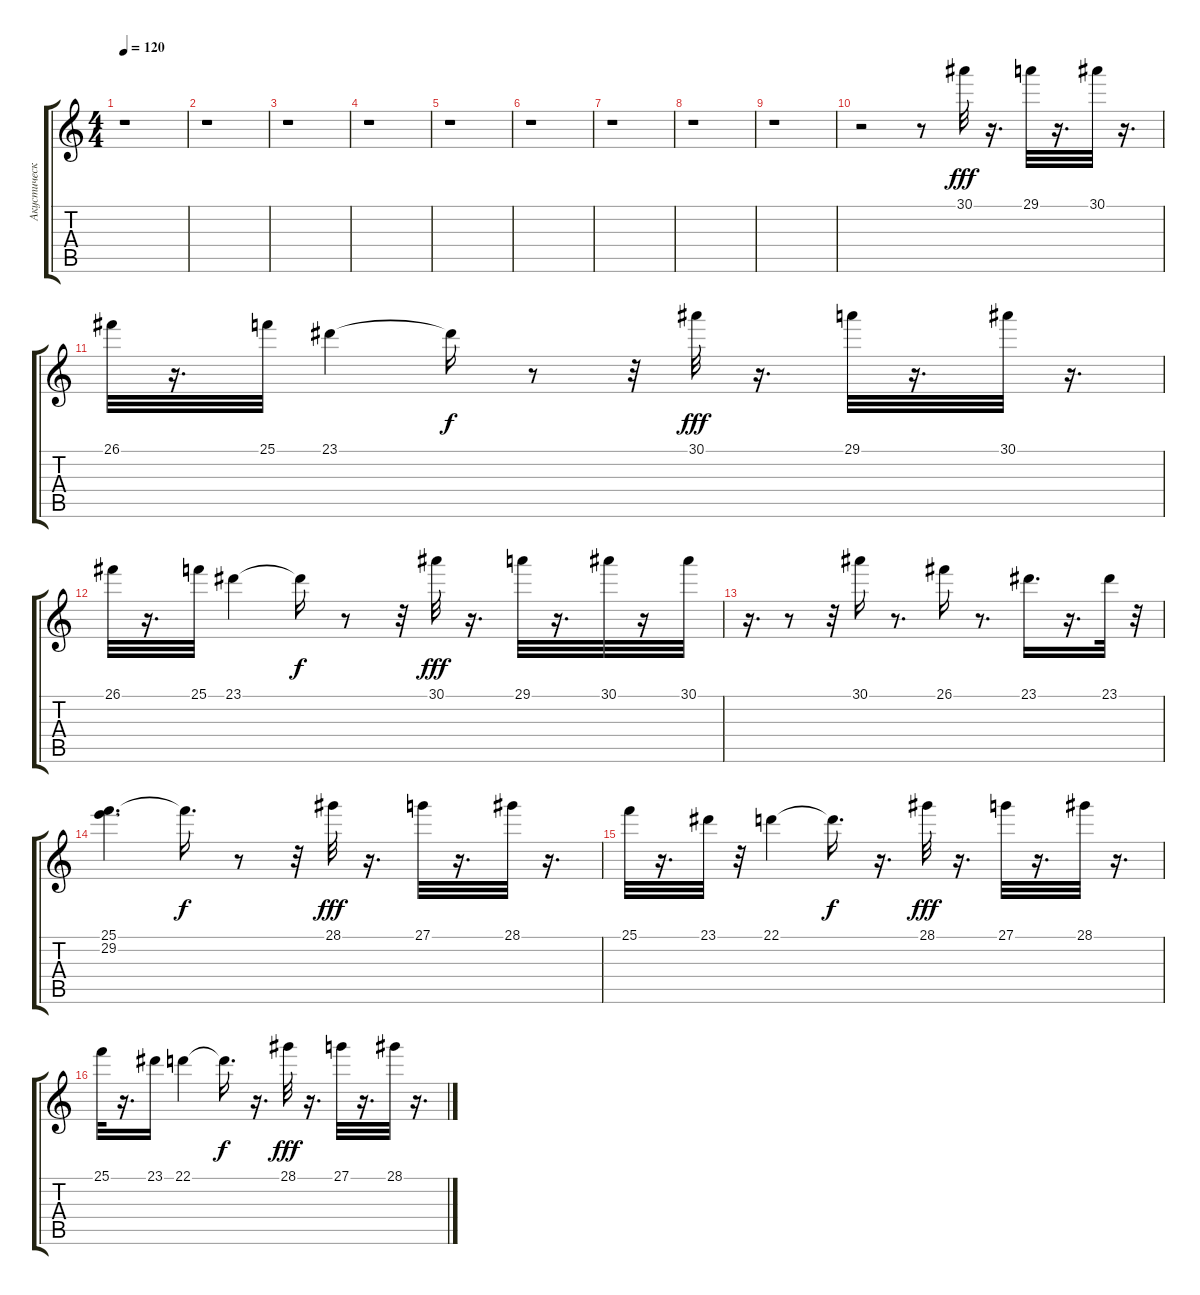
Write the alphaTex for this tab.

\track ("Акустический Гранд Роял" "Акустическ") {instrument acousticgrandpiano}
\staff {score tabs}
\tuning (E4 B3 G3 D3 A2 E2) {hide}
\ts (4 4)
\tempo 120
\clef g2
\ks c
r.1{dy fff} |
r.1 |
r.1 |
r.1 |
r.1 |
r.1 |
r.1 |
r.1 |
r.1 |
r.2 r.8 30.1.32{instrument whistle} r.16{d} 29.1.32 r.16{d} 30.1.32 r.16{d} |
26.1.32 r.16{d} 25.1.32 23.1.4 23.1{t}.16{dy f} r.8 r.32 30.1.32{dy fff} r.16{d} 29.1.32 r.16{d} 30.1.32 r.16{d} |
26.1.32 r.16{d} 25.1.32 23.1.4 23.1{t}.16{dy f} r.8 r.32 30.1.32{dy fff} r.16{d} 29.1.32 r.16{d} 30.1.32 r.16 30.1.32 |
r.16{d} r.8 r.32 30.1.16 r.8{d} 26.1.16 r.8{d} 23.1.16{d} r.16{d} 23.1.32 r.32 |
(25.1 29.2).4{d} 25.1{t}.16{d dy f} r.8 r.32 28.1.32{dy fff} r.16{d} 27.1.32 r.16{d} 28.1.32 r.16{d} |
25.1.32 r.16{d} 23.1.32 r.32 22.1.4 22.1{t}.16{d dy f} r.16{d} 28.1.32{dy fff} r.16{d} 27.1.32 r.16{d} 28.1.32 r.16{d} |
25.1.32 r.16{d} 23.1.16 22.1.4 22.1{t}.16{d dy f} r.16{d} 28.1.32{dy fff} r.16{d} 27.1.32 r.16{d} 28.1.32 r.16{d}
